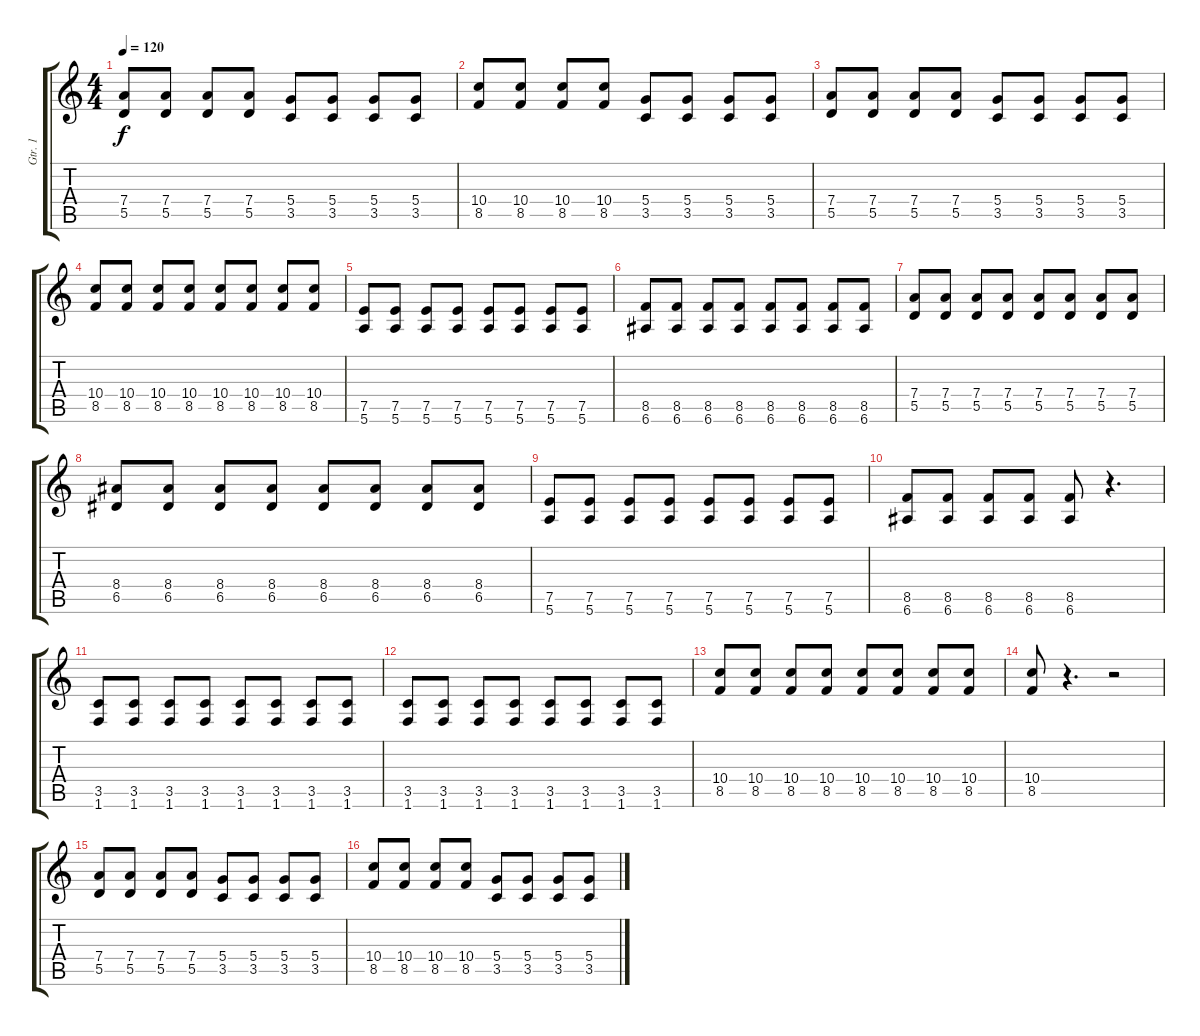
\track ("Gtr. 1" "Gtr. 1") {instrument electricguitarmuted}
\staff {score tabs}
\tuning (E4 B3 G3 D3 A2 E2) {hide}
\ts (4 4)
\tempo 120
\clef g2
\ks c
(7.4 5.5).8{dy f} (7.4 5.5).8 (7.4 5.5).8 (7.4 5.5).8 (5.4 3.5).8 (5.4 3.5).8 (5.4 3.5).8 (5.4 3.5).8 |
(10.4 8.5).8 (10.4 8.5).8 (10.4 8.5).8 (10.4 8.5).8 (5.4 3.5).8 (5.4 3.5).8 (5.4 3.5).8 (5.4 3.5).8 |
(7.4 5.5).8 (7.4 5.5).8 (7.4 5.5).8 (7.4 5.5).8 (5.4 3.5).8 (5.4 3.5).8 (5.4 3.5).8 (5.4 3.5).8 |
(10.4 8.5).8 (10.4 8.5).8 (10.4 8.5).8 (10.4 8.5).8 (10.4 8.5).8 (10.4 8.5).8 (10.4 8.5).8 (10.4 8.5).8 |
(7.5 5.6).8 (7.5 5.6).8 (7.5 5.6).8 (7.5 5.6).8 (7.5 5.6).8 (7.5 5.6).8 (7.5 5.6).8 (7.5 5.6).8 |
(8.5 6.6).8 (8.5 6.6).8 (8.5 6.6).8 (8.5 6.6).8 (8.5 6.6).8 (8.5 6.6).8 (8.5 6.6).8 (8.5 6.6).8 |
(7.4 5.5).8 (7.4 5.5).8 (7.4 5.5).8 (7.4 5.5).8 (7.4 5.5).8 (7.4 5.5).8 (7.4 5.5).8 (7.4 5.5).8 |
(8.4 6.5).8 (8.4 6.5).8 (8.4 6.5).8 (8.4 6.5).8 (8.4 6.5).8 (8.4 6.5).8 (8.4 6.5).8 (8.4 6.5).8 |
(7.5 5.6).8 (7.5 5.6).8 (7.5 5.6).8 (7.5 5.6).8 (7.5 5.6).8 (7.5 5.6).8 (7.5 5.6).8 (7.5 5.6).8 |
(8.5 6.6).8 (8.5 6.6).8 (8.5 6.6).8 (8.5 6.6).8 (8.5 6.6).8 r.4{d} |
(3.5 1.6).8 (3.5 1.6).8 (3.5 1.6).8 (3.5 1.6).8 (3.5 1.6).8 (3.5 1.6).8 (3.5 1.6).8 (3.5 1.6).8 |
(3.5 1.6).8 (3.5 1.6).8 (3.5 1.6).8 (3.5 1.6).8 (3.5 1.6).8 (3.5 1.6).8 (3.5 1.6).8 (3.5 1.6).8 |
(10.4 8.5).8 (10.4 8.5).8 (10.4 8.5).8 (10.4 8.5).8 (10.4 8.5).8 (10.4 8.5).8 (10.4 8.5).8 (10.4 8.5).8 |
(10.4 8.5).8 r.4{d} r.2 |
(7.4 5.5).8 (7.4 5.5).8 (7.4 5.5).8 (7.4 5.5).8 (5.4 3.5).8 (5.4 3.5).8 (5.4 3.5).8 (5.4 3.5).8 |
(10.4 8.5).8 (10.4 8.5).8 (10.4 8.5).8 (10.4 8.5).8 (5.4 3.5).8 (5.4 3.5).8 (5.4 3.5).8 (5.4 3.5).8
